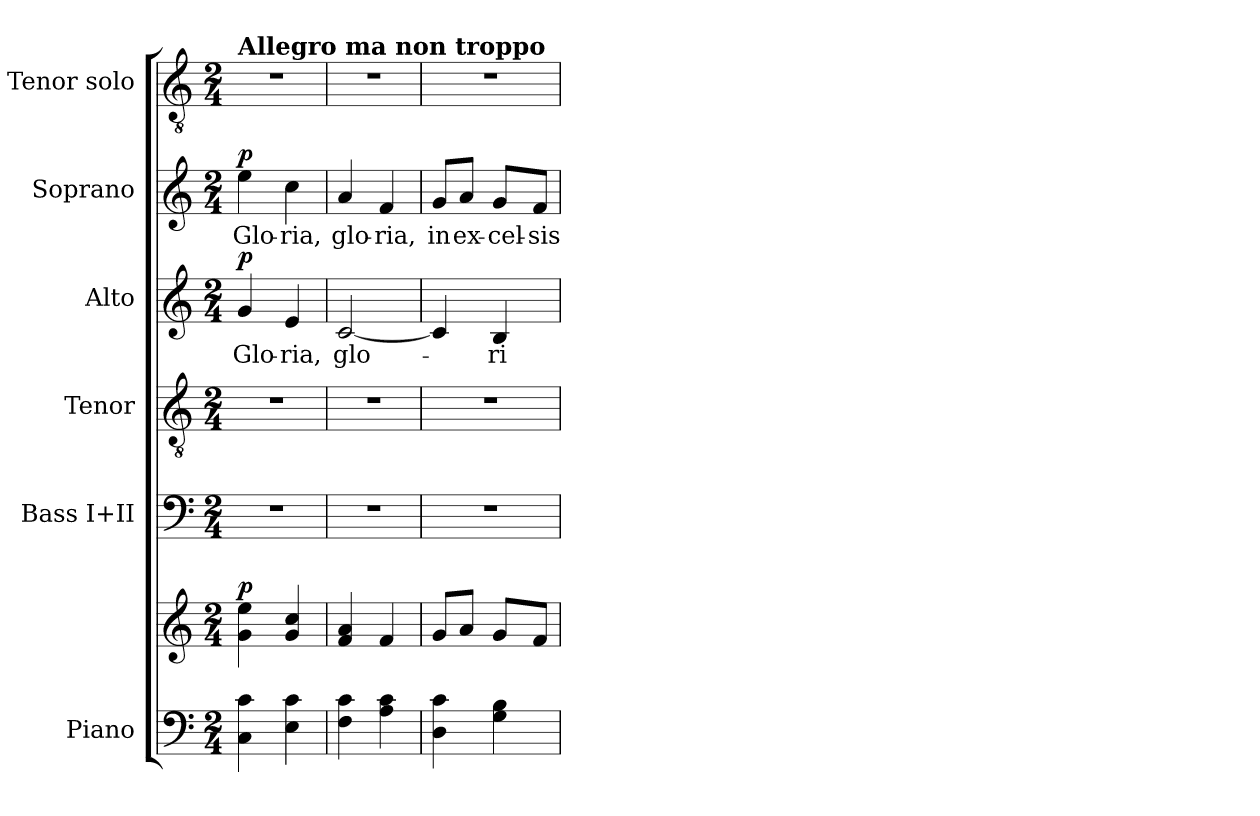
**kern	**kern	**dynam	**kern	**kern	**kern	**text	**dynam	**kern	**text	**dynam	**kern
*part6	*part6	*part6	*part5	*part4	*part3	*part3	*part3	*part2	*part2	*part2	*part1
*staff7	*staff6	*staff6/7	*staff5	*staff4	*staff3	*staff3	*staff3	*staff2	*staff2	*staff2	*staff1
*I"Piano	*	*	*I"Bass I+II	*I"Tenor	*I"Alto	*	*	*I"Soprano	*	*	*I"Tenor solo
*I'Pno.	*	*	*I'B.I+II	*I'T.	*I'A.	*	*	*I'S.	*	*	*I'T.s
*clefF4	*clefG2	*	*clefF4	*clefGv2	*clefG2	*	*	*clefG2	*	*	*clefGv2
*k[]	*k[]	*	*k[]	*k[]	*k[]	*	*	*k[]	*	*	*k[]
*M2/4	*M2/4	*	*M2/4	*M2/4	*M2/4	*	*	*M2/4	*	*	*M2/4
=1	=1	=1	=1	=1	=1	=1	=1	=1	=1	=1	=1
!	!	!	!	!	!	!	!	!	!	!	!LO:TX:a:B:t=Allegro ma non troppo
!	!	!LO:DY:a	!	!	!	!	!LO:DY:a	!	!	!LO:DY:a	!
4C\ 4c\	4g\ 4ee\	p	2r	2r	4g/	Glo-	p	4ee\	Glo-	p	2r
4E\ 4c\	4g/ 4cc/	.	.	.	4e/	-ria,	.	4cc\	-ria,	.	.
=2	=2	=2	=2	=2	=2	=2	=2	=2	=2	=2	=2
4F\ 4c\	4f/ 4a/	.	2r	2r	[2c/	glo-	.	4a/	glo-	.	2r
4A\ 4c\	4f/	.	.	.	.	.	.	4f/	-ria,	.	.
=3	=3	=3	=3	=3	=3	=3	=3	=3	=3	=3	=3
4D\ 4c\	8g/L	.	2r	2r	4c/]	.	.	8g/L	in	.	2r
.	8a/J	.	.	.	.	.	.	8a/J	ex-	.	.
4G\ 4B\	8g/L	.	.	.	4B/	-ri-	.	8g/L	-cel-	.	.
.	8f/J	.	.	.	.	.	.	8f/J	-sis	.	.
=	=	=	=	=	=	=	=	=	=	=	=
*-	*-	*-	*-	*-	*-	*-	*-	*-	*-	*-	*-
